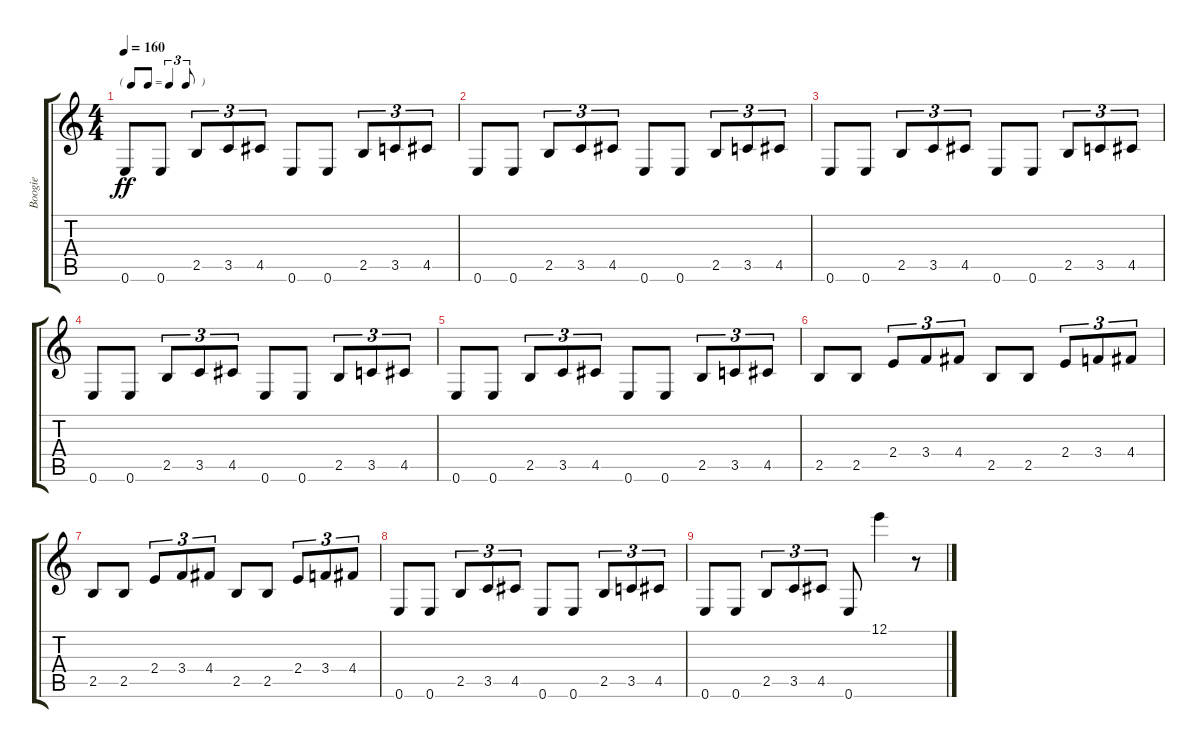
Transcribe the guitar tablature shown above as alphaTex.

\track ("Boogie" "Boogie") {instrument electricguitarjazz}
\staff {score tabs}
\tuning (E4 B3 G3 D3 A2 E2) {hide}
\ts (4 4)
\tf triplet8th
\tempo 160
\clef g2
\ks c
0.6.8{dy ff} 0.6.8 2.5.8{tu (3 2)} 3.5.8{tu (3 2)} 4.5.8{tu (3 2)} 0.6.8 0.6.8 2.5.8{tu (3 2)} 3.5.8{tu (3 2)} 4.5.8{tu (3 2)} |
0.6.8 0.6.8 2.5.8{tu (3 2)} 3.5.8{tu (3 2)} 4.5.8{tu (3 2)} 0.6.8 0.6.8 2.5.8{tu (3 2)} 3.5.8{tu (3 2)} 4.5.8{tu (3 2)} |
0.6.8 0.6.8 2.5.8{tu (3 2)} 3.5.8{tu (3 2)} 4.5.8{tu (3 2)} 0.6.8 0.6.8 2.5.8{tu (3 2)} 3.5.8{tu (3 2)} 4.5.8{tu (3 2)} |
0.6.8 0.6.8 2.5.8{tu (3 2)} 3.5.8{tu (3 2)} 4.5.8{tu (3 2)} 0.6.8 0.6.8 2.5.8{tu (3 2)} 3.5.8{tu (3 2)} 4.5.8{tu (3 2)} |
0.6.8 0.6.8 2.5.8{tu (3 2)} 3.5.8{tu (3 2)} 4.5.8{tu (3 2)} 0.6.8 0.6.8 2.5.8{tu (3 2)} 3.5.8{tu (3 2)} 4.5.8{tu (3 2)} |
2.5.8 2.5.8 2.4.8{tu (3 2)} 3.4.8{tu (3 2)} 4.4.8{tu (3 2)} 2.5.8 2.5.8 2.4.8{tu (3 2)} 3.4.8{tu (3 2)} 4.4.8{tu (3 2)} |
2.5.8 2.5.8 2.4.8{tu (3 2)} 3.4.8{tu (3 2)} 4.4.8{tu (3 2)} 2.5.8 2.5.8 2.4.8{tu (3 2)} 3.4.8{tu (3 2)} 4.4.8{tu (3 2)} |
0.6.8 0.6.8 2.5.8{tu (3 2)} 3.5.8{tu (3 2)} 4.5.8{tu (3 2)} 0.6.8 0.6.8 2.5.8{tu (3 2)} 3.5.8{tu (3 2)} 4.5.8{tu (3 2)} |
0.6.8 0.6.8 2.5.8{tu (3 2)} 3.5.8{tu (3 2)} 4.5.8{tu (3 2)} 0.6.8 12.1.4 r.8
